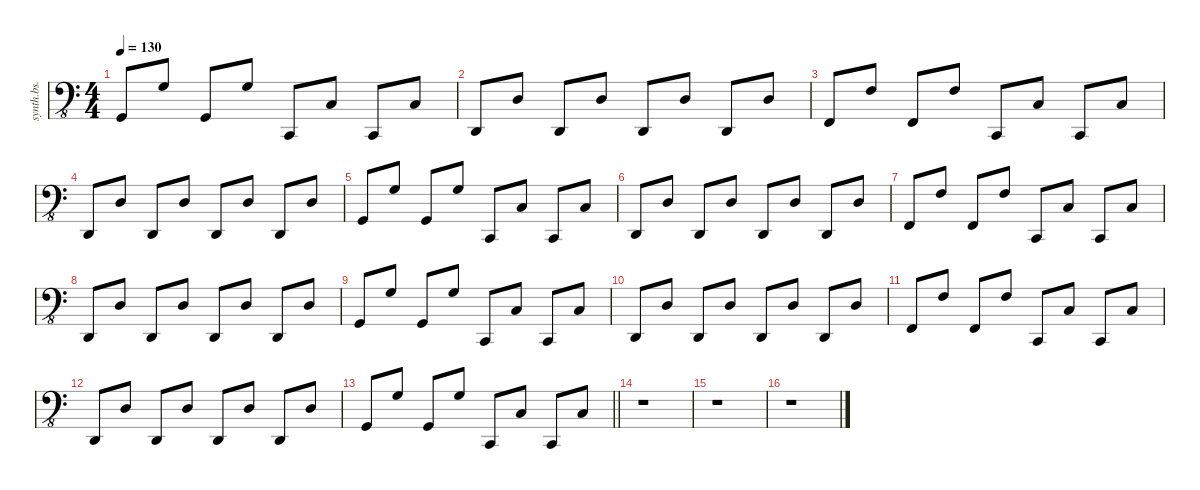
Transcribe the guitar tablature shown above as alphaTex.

\defaultSystemsLayout 4
\hideDynamics
\bracketExtendMode nobrackets
\otherSystemsTrackNameOrientation horizontal
\track ("Synth 2-LH" "synth.bs.") {defaultSystemsLayout 4 instrument synthbass1}
\staff {score}
\tuning (G2 D2 A1 E1 B0)
\displaytranspose 0
\ts (4 4)
\tempo 130
\clef f4
\ottava 8vb
\ks c
3.4.8{dy f beam Up} 5.2.8{beam Up} 3.4.8{beam Up} 5.2.8{beam Up} 1.5.8{beam Up} 3.3.8{beam Up} 1.5.8{beam Up} 3.3.8{beam Up} |
3.5.8{beam Up} 5.3.8{beam Up} 3.5.8{beam Up} 5.3.8{beam Up} 3.5.8{beam Up} 5.3.8{beam Up} 3.5.8{beam Up} 5.3.8{beam Up} |
1.4.8{beam Up} 3.2.8{beam Up} 1.4.8{beam Up} 3.2.8{beam Up} 1.5.8{beam Up} 3.3.8{beam Up} 1.5.8{beam Up} 3.3.8{beam Up} |
3.5.8{beam Up} 5.3.8{beam Up} 3.5.8{beam Up} 5.3.8{beam Up} 3.5.8{beam Up} 5.3.8{beam Up} 3.5.8{beam Up} 5.3.8{beam Up} |
3.4.8{beam Up} 5.2.8{beam Up} 3.4.8{beam Up} 5.2.8{beam Up} 1.5.8{beam Up} 3.3.8{beam Up} 1.5.8{beam Up} 3.3.8{beam Up} |
3.5.8{beam Up} 5.3.8{beam Up} 3.5.8{beam Up} 5.3.8{beam Up} 3.5.8{beam Up} 5.3.8{beam Up} 3.5.8{beam Up} 5.3.8{beam Up} |
1.4.8{beam Up} 3.2.8{beam Up} 1.4.8{beam Up} 3.2.8{beam Up} 1.5.8{beam Up} 3.3.8{beam Up} 1.5.8{beam Up} 3.3.8{beam Up} |
3.5.8{beam Up} 5.3.8{beam Up} 3.5.8{beam Up} 5.3.8{beam Up} 3.5.8{beam Up} 5.3.8{beam Up} 3.5.8{beam Up} 5.3.8{beam Up} |
3.4.8{beam Up} 5.2.8{beam Up} 3.4.8{beam Up} 5.2.8{beam Up} 1.5.8{beam Up} 3.3.8{beam Up} 1.5.8{beam Up} 3.3.8{beam Up} |
3.5.8{beam Up} 5.3.8{beam Up} 3.5.8{beam Up} 5.3.8{beam Up} 3.5.8{beam Up} 5.3.8{beam Up} 3.5.8{beam Up} 5.3.8{beam Up} |
1.4.8{beam Up} 3.2.8{beam Up} 1.4.8{beam Up} 3.2.8{beam Up} 1.5.8{beam Up} 3.3.8{beam Up} 1.5.8{beam Up} 3.3.8{beam Up} |
3.5.8{beam Up} 5.3.8{beam Up} 3.5.8{beam Up} 5.3.8{beam Up} 3.5.8{beam Up} 5.3.8{beam Up} 3.5.8{beam Up} 5.3.8{beam Up} |
\barLineRight lightlight
3.4.8{beam Up} 5.2.8{beam Up} 3.4.8{beam Up} 5.2.8{beam Up} 1.5.8{beam Up} 3.3.8{beam Up} 1.5.8{beam Up} 3.3.8{beam Up} |
r.1{beam Down} |
r.1{beam Down} |
r.1{beam Down}
